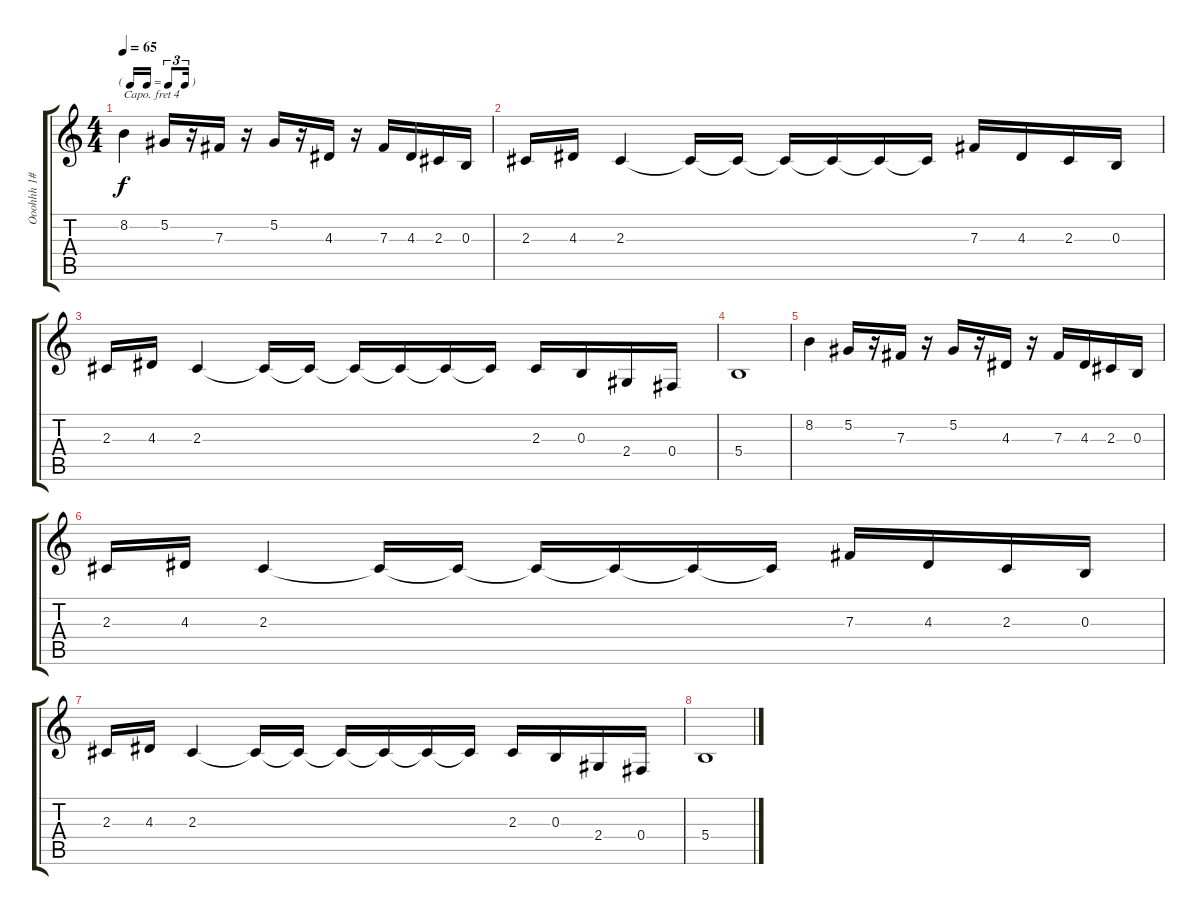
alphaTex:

\track ("Ooohhh 1#" "Ooohhh 1#") {instrument lead6voice}
\staff {score tabs}
\capo 4
\tuning (E4 B3 G3 D3 A2 E2) {hide}
\ts (4 4)
\tf triplet16th
\tempo 65
\clef g2
\ks c
8.2.4{dy f} 5.2.16 r.16 7.3.16 r.16 5.2.16 r.16 4.3.16 r.16 7.3.16 4.3.16 2.3.16 0.3.16 |
2.3.16 4.3.16 2.3.4 2.3{t}.16 2.3{t}.16 2.3{t}.16 2.3{t}.16 2.3{t}.16 2.3{t}.16 7.3.16 4.3.16 2.3.16 0.3.16 |
2.3.16 4.3.16 2.3.4 2.3{t}.16 2.3{t}.16 2.3{t}.16 2.3{t}.16 2.3{t}.16 2.3{t}.16 2.3.16 0.3.16 2.4.16 0.4.16 |
5.4.1 |
8.2.4 5.2.16 r.16 7.3.16 r.16 5.2.16 r.16 4.3.16 r.16 7.3.16 4.3.16 2.3.16 0.3.16 |
2.3.16 4.3.16 2.3.4 2.3{t}.16 2.3{t}.16 2.3{t}.16 2.3{t}.16 2.3{t}.16 2.3{t}.16 7.3.16 4.3.16 2.3.16 0.3.16 |
2.3.16 4.3.16 2.3.4 2.3{t}.16 2.3{t}.16 2.3{t}.16 2.3{t}.16 2.3{t}.16 2.3{t}.16 2.3.16 0.3.16 2.4.16 0.4.16 |
5.4.1
